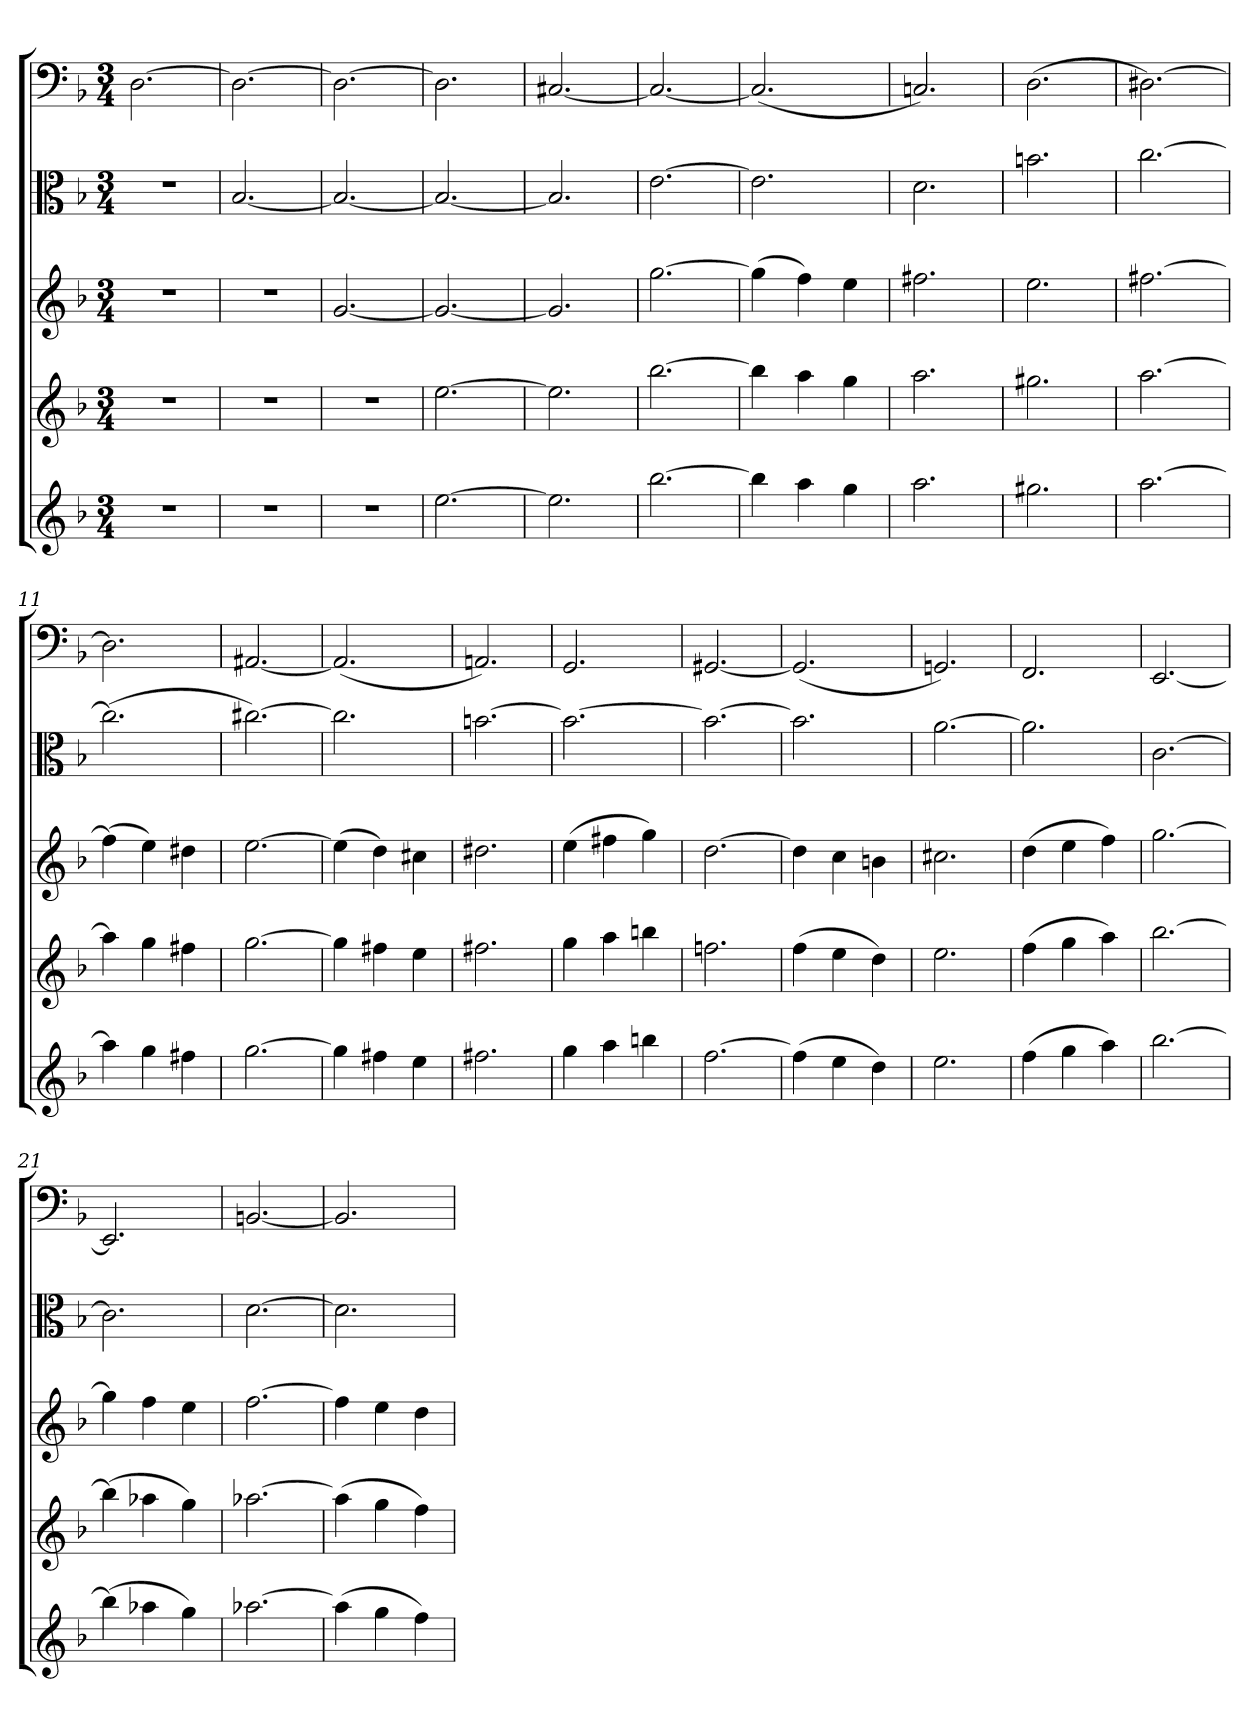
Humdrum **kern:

**kern	**kern	**kern	**kern	**kern
*part5	*part4	*part3	*part2	*part1
*staff5	*staff4	*staff3	*staff2	*staff1
*clefG2	*clefG2	*clefG2	*clefC3	*clefF4
*k[b-]	*k[b-]	*k[b-]	*k[b-]	*k[b-]
*d:	*d:	*d:	*d:	*d:
*M3/4	*M3/4	*M3/4	*M3/4	*M3/4
=1	=1	=1	=1	=1
2.r	2.r	2.r	2.r	[2.D\
=2	=2	=2	=2	=2
2.r	2.r	2.r	[2.B-/	2.D\_
=3	=3	=3	=3	=3
2.r	2.r	[2.g/	2.B-/_	2.D\_
=4	=4	=4	=4	=4
[2.ee\	[2.ee\	2.g/_	2.B-/_	2.D\]
=5	=5	=5	=5	=5
2.ee\]	2.ee\]	2.g/]	2.B-/]	[2.C#X/
=6	=6	=6	=6	=6
[2.bb-\	[2.bb-\	[2.gg\	[2.e\	2.C#/_
=7	=7	=7	=7	=7
4bb-\]	4bb-\]	(4gg\]	2.e\]	(2.C#/]
4aa\	4aa\	4ff\)	.	.
4gg\	4gg\	4ee\	.	.
=8	=8	=8	=8	=8
2.aa\	2.aa\	2.ff#X\	2.d\	2.Cn/)
=9	=9	=9	=9	=9
2.gg#X\	2.gg#X\	2.ee\	2.bn\	(2.D\
=10	=10	=10	=10	=10
[2.aa\	[2.aa\	[2.ff#X\	[2.cc\	[2.D#X\)
=11	=11	=11	=11	=11
4aa\]	4aa\]	(4ff#\]	(2.cc\]	2.D#\]
4gg\	4gg\	4ee\)	.	.
4ff#X\	4ff#X\	4dd#X\	.	.
=12	=12	=12	=12	=12
[2.gg\	[2.gg\	[2.ee\	[2.cc#X\)	[2.AA#X/
=13	=13	=13	=13	=13
4gg\]	4gg\]	(4ee\]	2.cc#\]	(2.AA#/]
4ff#X\	4ff#X\	4dd\)	.	.
4ee\	4ee\	4cc#X\	.	.
=14	=14	=14	=14	=14
2.ff#X\	2.ff#X\	2.dd#X\	[2.bn\	2.AAn/)
=15	=15	=15	=15	=15
4gg\	4gg\	(4ee\	2.b\_	2.GG/
4aa\	4aa\	4ff#X\	.	.
4bbn\	4bbn\	4gg\)	.	.
=16	=16	=16	=16	=16
[2.ff\	2.ffn\	[2.dd\	2.b\_	[2.GG#X/
=17	=17	=17	=17	=17
(4ff\]	(4ff\	4dd\]	2.b\]	(2.GG#/]
4ee\	4ee\	4cc\	.	.
4dd\)	4dd\)	4bn\	.	.
=18	=18	=18	=18	=18
2.ee\	2.ee\	2.cc#X\	[2.a\	2.GGn/)
=19	=19	=19	=19	=19
(4ff\	(4ff\	(4dd\	2.a\]	2.FF/
4gg\	4gg\	4ee\	.	.
4aa\)	4aa\)	4ff\)	.	.
=20	=20	=20	=20	=20
[2.bb-\	[2.bb-\	[2.gg\	[2.c\	[2.EE/
=21	=21	=21	=21	=21
(4bb-\]	(4bb-\]	4gg\]	2.c\]	2.EE/]
4aa-X\	4aa-X\	4ff\	.	.
4gg\)	4gg\)	4ee\	.	.
=22	=22	=22	=22	=22
[2.aa-X\	[2.aa-X\	[2.ff\	[2.d\	[2.BBn/
=23	=23	=23	=23	=23
(4aa-\]	(4aa-\]	4ff\]	2.d\]	2.BB/]
4gg\	4gg\	4ee\	.	.
4ff\)	4ff\)	4dd\	.	.
=	=	=	=	=
*-	*-	*-	*-	*-
